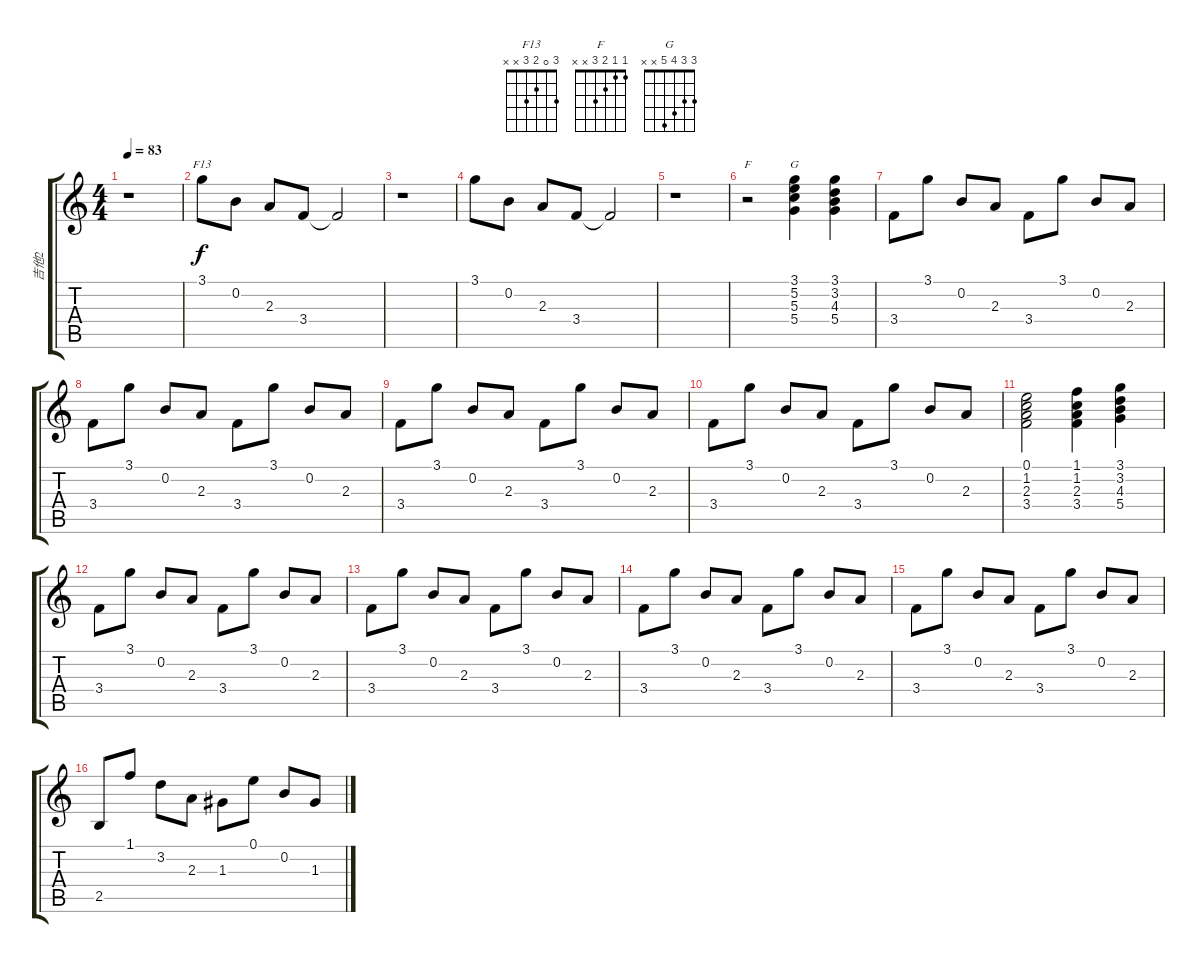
\track ("吉他2" "吉他2") {instrument electricguitarclean}
\staff {score tabs}
\tuning (E4 B3 G3 D3 A2 E2) {hide}
\chord ("F13" 3 0 2 3 x x)
\chord ("F" 1 1 2 3 x x)
\chord ("G" 3 3 4 5 x x)
\ts (4 4)
\tempo 83
\clef g2
\ks c
r.1{dy f instrument electricguitarclean} |
3.1.8{ch "F13"} 0.2.8 2.3.8 3.4.8 3.4{t}.2 |
r.1 |
3.1.8 0.2.8 2.3.8 3.4.8 3.4{t}.2 |
r.1 |
r.2{ch "F"} (3.1 5.2 5.3 5.4).4{ch "G"} (3.1 3.2 4.3 5.4).4 |
3.4.8 3.1.8 0.2.8 2.3.8 3.4.8 3.1.8 0.2.8 2.3.8 |
3.4.8 3.1.8 0.2.8 2.3.8 3.4.8 3.1.8 0.2.8 2.3.8 |
3.4.8 3.1.8 0.2.8 2.3.8 3.4.8 3.1.8 0.2.8 2.3.8 |
3.4.8 3.1.8 0.2.8 2.3.8 3.4.8 3.1.8 0.2.8 2.3.8 |
(0.1 1.2 2.3 3.4).2 (1.1 1.2 2.3 3.4).4 (3.1 3.2 4.3 5.4).4 |
3.4.8 3.1.8 0.2.8 2.3.8 3.4.8 3.1.8 0.2.8 2.3.8 |
3.4.8 3.1.8 0.2.8 2.3.8 3.4.8 3.1.8 0.2.8 2.3.8 |
3.4.8 3.1.8 0.2.8 2.3.8 3.4.8 3.1.8 0.2.8 2.3.8 |
3.4.8 3.1.8 0.2.8 2.3.8 3.4.8 3.1.8 0.2.8 2.3.8 |
2.5.8 1.1.8 3.2.8 2.3.8 1.3.8 0.1.8 0.2.8 1.3.8
